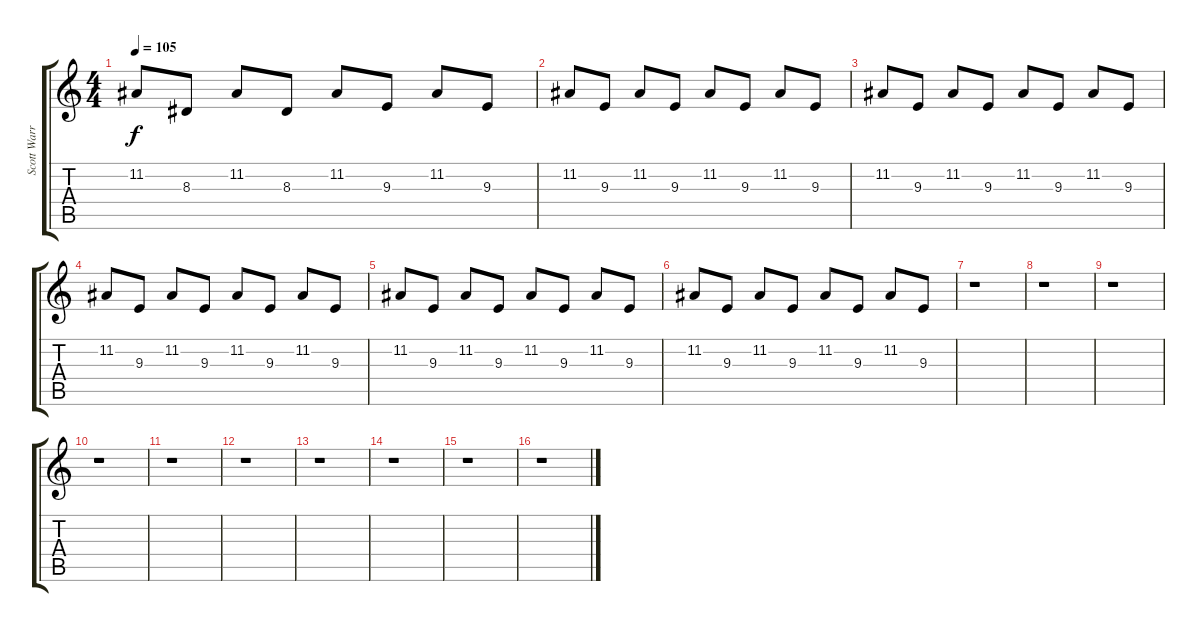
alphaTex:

\track ("Scott Warren" "Scott Warr") {instrument pad3polysynth}
\staff {score tabs}
\tuning (E4 B3 G3 D3 A2 E2) {hide}
\ts (4 4)
\tempo 105
\clef g2
\ks c
11.2.8{dy f} 8.3.8 11.2.8 8.3.8 11.2.8 9.3.8 11.2.8 9.3.8 |
11.2.8 9.3.8 11.2.8 9.3.8 11.2.8 9.3.8 11.2.8 9.3.8 |
11.2.8 9.3.8 11.2.8 9.3.8 11.2.8 9.3.8 11.2.8 9.3.8 |
11.2.8 9.3.8 11.2.8 9.3.8 11.2.8 9.3.8 11.2.8 9.3.8 |
11.2.8 9.3.8 11.2.8 9.3.8 11.2.8 9.3.8 11.2.8 9.3.8 |
11.2.8 9.3.8 11.2.8 9.3.8 11.2.8 9.3.8 11.2.8 9.3.8 |
r.1 |
r.1 |
r.1 |
r.1 |
r.1 |
r.1 |
r.1 |
r.1 |
r.1 |
r.1
